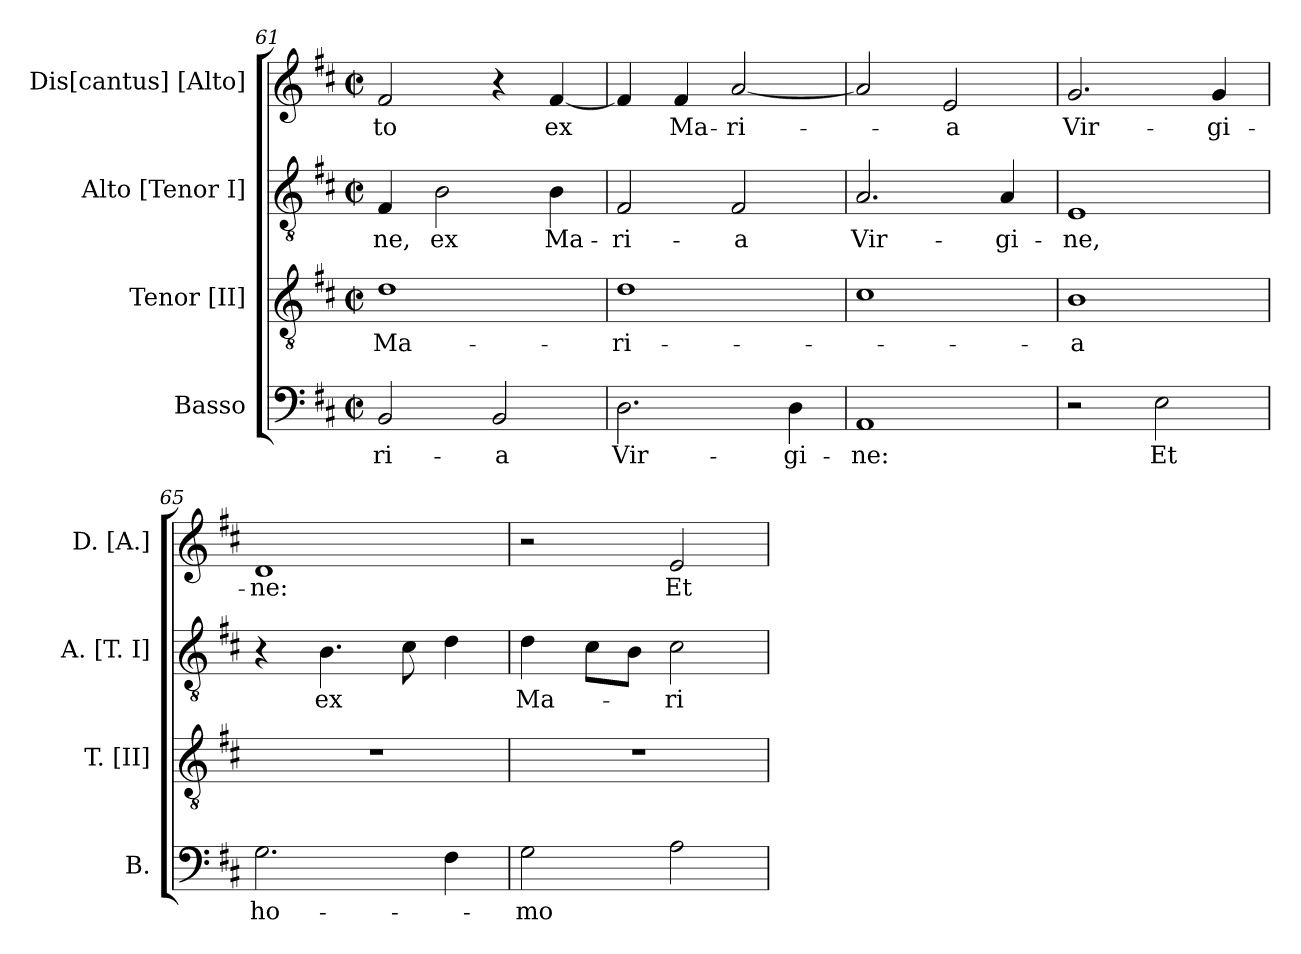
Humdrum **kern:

**kern	**text	**kern	**text	**kern	**text	**kern	**text
*part4	*part4	*part3	*part3	*part2	*part2	*part1	*part1
*staff4	*staff4	*staff3	*staff3	*staff2	*staff2	*staff1	*staff1
*I"Basso	*	*I"Tenor [II]	*	*I"Alto [Tenor I]	*	*I"Dis[cantus] [Alto]	*
*I'B.	*	*I'T. [II]	*	*I'A. [T. I]	*	*I'D. [A.]	*
*clefF4	*	*clefGv2	*	*clefGv2	*	*clefG2	*
*	*	*ITrd7c12	*	*ITrd7c12	*	*	*
*k[f#c#]	*	*k[f#c#]	*	*k[f#c#]	*	*k[f#c#]	*
*D:	*	*D:	*	*D:	*	*D:	*
*M2/2	*	*M2/2	*	*M2/2	*	*M2/2	*
*met(c|)	*	*met(c|)	*	*met(c|)	*	*met(c|)	*
=61	=61	=61	=61	=61	=61	=61	=61
!	!LO:LY:b:color=#000000	!	!	!	!	!	!
!	!	!	!LO:LY:b:color=#000000	!	!	!	!
!	!	!	!	!	!LO:LY:b:color=#000000	!	!
!	!	!	!	!	!	!	!LO:LY:b:color=#000000
2BBi/	-ri-	1Di	Ma-	4FF#i/	-ne,	2f#i/	-to
!	!	!	!	!	!LO:LY:b:color=#000000	!	!
.	.	.	.	2BBi\	ex	.	.
!	!LO:LY:b:color=#000000	!	!	!	!	!	!
2BBi/	-a	.	.	.	.	4r	.
!	!	!	!	!	!LO:LY:b:color=#000000	!	!
!	!	!	!	!	!	!	!LO:LY:b:color=#000000
.	.	.	.	4BBi\	Ma-	[<4f#i/	ex
=62	=62	=62	=62	=62	=62	=62	=62
!	!LO:LY:b:color=#000000	!	!	!	!	!	!
!	!	!	!LO:LY:b:color=#000000	!	!	!	!
!	!	!	!	!	!LO:LY:b:color=#000000	!	!
2.Di\	Vir-	1Di	-ri-	2FF#i/	-ri-	4f#i/]	.
!	!	!	!	!	!	!	!LO:LY:b:color=#000000
.	.	.	.	.	.	4f#i/	Ma-
!	!	!	!	!	!LO:LY:b:color=#000000	!	!
!	!	!	!	!	!	!	!LO:LY:b:color=#000000
.	.	.	.	2FF#i/	-a	[<2ai/	-ri-
!	!LO:LY:b:color=#000000	!	!	!	!	!	!
4Di\	-gi-	.	.	.	.	.	.
=63	=63	=63	=63	=63	=63	=63	=63
!	!LO:LY:b:color=#000000	!	!	!	!	!	!
!	!	!	!	!	!LO:LY:b:color=#000000	!	!
1AAi	-ne:	1C#i	.	2.AAi/	Vir-	2ai/]	.
!	!	!	!	!	!	!	!LO:LY:b:color=#000000
.	.	.	.	.	.	2ei/	-a
!	!	!	!	!	!LO:LY:b:color=#000000	!	!
.	.	.	.	4AAi/	-gi-	.	.
=64	=64	=64	=64	=64	=64	=64	=64
!	!	!	!LO:LY:b:color=#000000	!	!	!	!
!	!	!	!	!	!LO:LY:b:color=#000000	!	!
!	!	!	!	!	!	!	!LO:LY:b:color=#000000
2r	.	1BBi	-a	1EEi	-ne,	2.gi/	Vir-
!	!LO:LY:b:color=#000000	!	!	!	!	!	!
2Ei\	Et	.	.	.	.	.	.
!	!	!	!	!	!	!	!LO:LY:b:color=#000000
.	.	.	.	.	.	4gi/	-gi-
=65	=65	=65	=65	=65	=65	=65	=65
!	!LO:LY:b:color=#000000	!	!	!	!	!	!
!	!	!	!	!	!	!	!LO:LY:b:color=#000000
2.Gi\	ho-	1r	.	4r	.	1di	-ne:
!	!	!	!	!	!LO:LY:b:color=#000000	!	!
.	.	.	.	4.BBi\	ex	.	.
.	.	.	.	8C#i\	.	.	.
4F#i\	.	.	.	4Di\	.	.	.
=66	=66	=66	=66	=66	=66	=66	=66
!	!LO:LY:b:color=#000000	!	!	!	!	!	!
!	!	!	!	!	!LO:LY:b:color=#000000	!	!
2Gi\	-mo	1r	.	4Di\	Ma-	2r	.
.	.	.	.	8C#i\L	.	.	.
.	.	.	.	8BBi\J	.	.	.
!	!	!	!	!	!LO:LY:b:color=#000000	!	!
!	!	!	!	!	!	!	!LO:LY:b:color=#000000
2Ai\	.	.	.	2C#i\	-ri-	2ei/	Et
=	=	=	=	=	=	=	=
*-	*-	*-	*-	*-	*-	*-	*-
